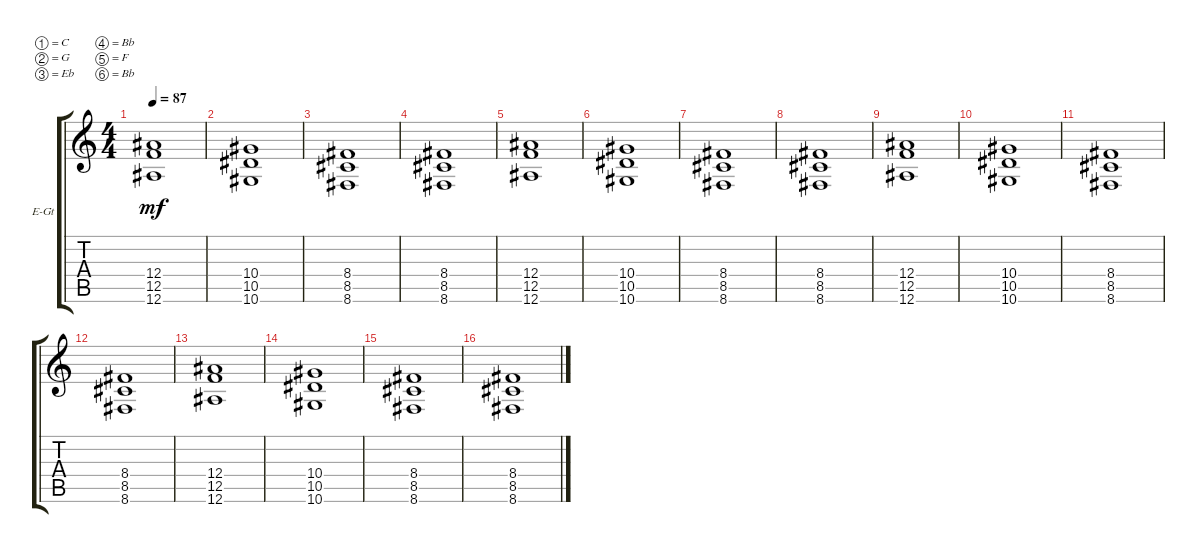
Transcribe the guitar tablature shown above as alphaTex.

\defaultSystemsLayout 4
\bracketExtendMode groupsimilarinstruments
\firstSystemTrackNameOrientation horizontal
\otherSystemsTrackNameOrientation horizontal
\track ("Rythm" "E-Gt") {instrument distortionguitar}
\staff {score tabs}
\tuning (C4 G3 Eb3 Bb2 F2 Bb1)
\ts (4 4)
\tempo 87
\clef g2
\ks c
(12.6 12.5 12.4).1{dy mf} |
(10.4 10.5 10.6).1 |
(8.6 8.5 8.4).1 |
(8.6 8.5 8.4).1 |
(12.6 12.5 12.4).1 |
(10.4 10.5 10.6).1 |
(8.6 8.5 8.4).1 |
(8.6 8.5 8.4).1 |
(12.6 12.5 12.4).1 |
(10.4 10.5 10.6).1 |
(8.6 8.5 8.4).1 |
(8.6 8.5 8.4).1 |
(12.6 12.5 12.4).1 |
(10.4 10.5 10.6).1 |
(8.6 8.5 8.4).1 |
(8.6 8.5 8.4).1
